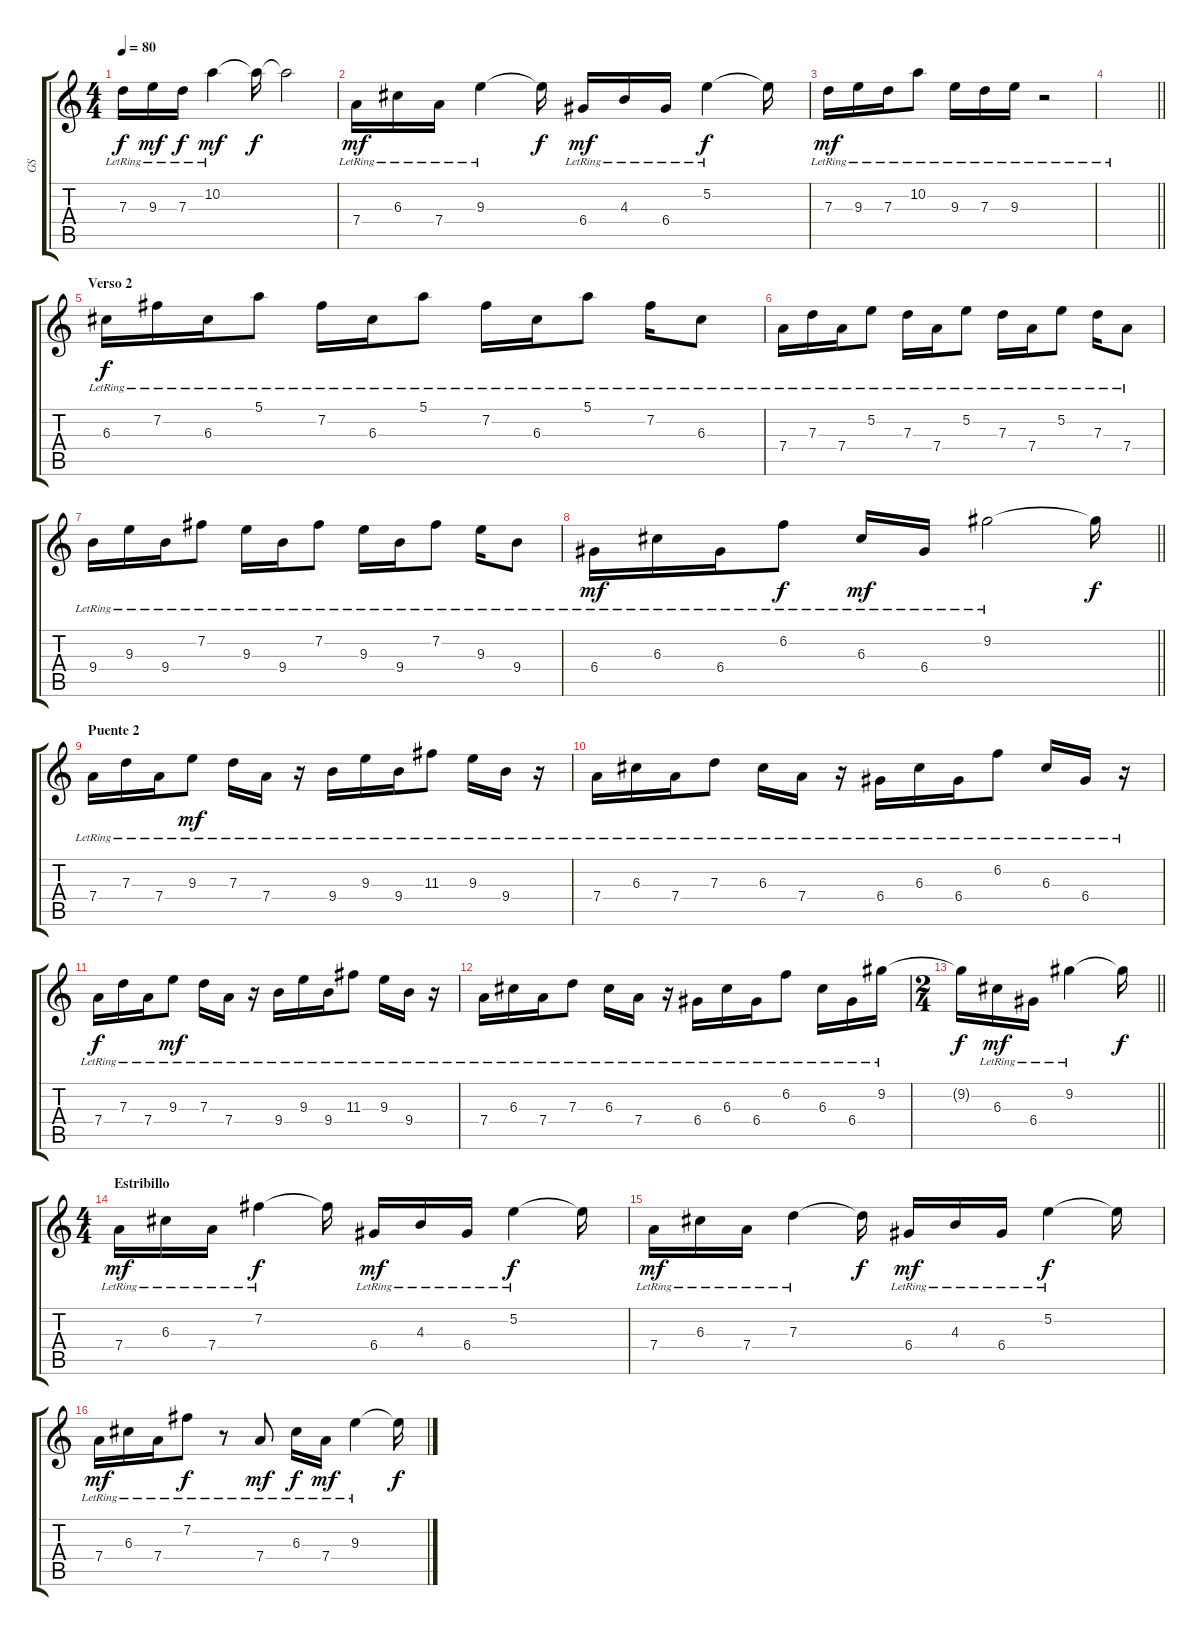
\track ("GS" "GS") {instrument electricguitarjazz}
\staff {score tabs}
\tuning (E4 B3 G3 D3 A2 E2) {hide}
\ts (4 4)
\tempo 80
\clef g2
\ks c
7.3{lr}.16{dy f} 9.3{lr}.16{dy mf} 7.3{lr}.16{dy f} 10.2{lr}.4{dy mf} 10.2{t}.16{dy f} 10.2{t}.2 |
7.4{lr}.16{dy mf} 6.3{lr}.16 7.4{lr}.16 9.3{lr}.4 9.3{t}.16{dy f} 6.4{lr}.16{dy mf} 4.3{lr}.16 6.4{lr}.16 5.2{lr}.4{dy f} 5.2{t}.16 |
7.3{lr}.16{dy mf} 9.3{lr}.16 7.3{lr}.16 10.2{lr}.8 9.3{lr}.16 7.3{lr}.16 9.3{lr}.16 r.2 |
\barLineRight lightlight
|
\section ("" "Verso 2")
6.3{lr}.16{dy f} 7.2{lr}.16 6.3{lr}.16 5.1{lr}.8 7.2{lr}.16 6.3{lr}.16 5.1{lr}.8 7.2{lr}.16 6.3{lr}.16 5.1{lr}.8 7.2{lr}.16 6.3{lr}.8 |
7.4{lr}.16 7.3{lr}.16 7.4{lr}.16 5.2{lr}.8 7.3{lr}.16 7.4{lr}.16 5.2{lr}.8 7.3{lr}.16 7.4{lr}.16 5.2{lr}.8 7.3{lr}.16 7.4{lr}.8 |
9.4{lr}.16 9.3{lr}.16 9.4{lr}.16 7.2{lr}.8 9.3{lr}.16 9.4{lr}.16 7.2{lr}.8 9.3{lr}.16 9.4{lr}.16 7.2{lr}.8 9.3{lr}.16 9.4{lr}.8 |
\barLineRight lightlight
6.4{lr}.16{dy mf} 6.3{lr}.16 6.4{lr}.16 6.2{lr}.8{dy f} 6.3{lr}.16{dy mf} 6.4{lr}.16 9.2{lr}.2 9.2{t}.16{dy f} |
\section ("" "Puente 2")
7.4{lr}.16 7.3{lr}.16 7.4{lr}.16 9.3{lr}.8{dy mf} 7.3{lr}.16 7.4{lr}.16 r.16 9.4{lr}.16 9.3{lr}.16 9.4{lr}.16 11.3{lr}.8 9.3{lr}.16 9.4{lr}.16 r.16 |
7.4{lr}.16 6.3{lr}.16 7.4{lr}.16 7.3{lr}.8 6.3{lr}.16 7.4{lr}.16 r.16 6.4{lr}.16 6.3{lr}.16 6.4{lr}.16 6.2{lr}.8 6.3{lr}.16 6.4{lr}.16 r.16 |
7.4{lr}.16{dy f} 7.3{lr}.16 7.4{lr}.16 9.3{lr}.8{dy mf} 7.3{lr}.16 7.4{lr}.16 r.16 9.4{lr}.16 9.3{lr}.16 9.4{lr}.16 11.3{lr}.8 9.3{lr}.16 9.4{lr}.16 r.16 |
7.4{lr}.16 6.3{lr}.16 7.4{lr}.16 7.3{lr}.8 6.3{lr}.16 7.4{lr}.16 r.16 6.4{lr}.16 6.3{lr}.16 6.4{lr}.16 6.2{lr}.8 6.3{lr}.16 6.4{lr}.16 9.2{lr}.16 |
\ts (2 4)
\barLineRight lightlight
9.2{t}.16{dy f} 6.3{lr}.16{dy mf} 6.4{lr}.16 9.2{lr}.4 9.2{t}.16{dy f} |
\ts (4 4)
\section ("" "Estribillo")
7.4{lr}.16{dy mf} 6.3{lr}.16 7.4{lr}.16 7.2{lr}.4{dy f} 7.2{t}.16 6.4{lr}.16{dy mf} 4.3{lr}.16 6.4{lr}.16 5.2{lr}.4{dy f} 5.2{t}.16 |
7.4{lr}.16{dy mf} 6.3{lr}.16 7.4{lr}.16 7.3{lr}.4 7.3{t}.16{dy f} 6.4{lr}.16{dy mf} 4.3{lr}.16 6.4{lr}.16 5.2{lr}.4{dy f} 5.2{t}.16 |
7.4{lr}.16{dy mf} 6.3{lr}.16 7.4{lr}.16 7.2{lr}.8{dy f} r.8 7.4{lr}.8{dy mf} 6.3{lr}.16{dy f} 7.4{lr}.16{dy mf} 9.3{lr}.4 9.3{t}.16{dy f}
